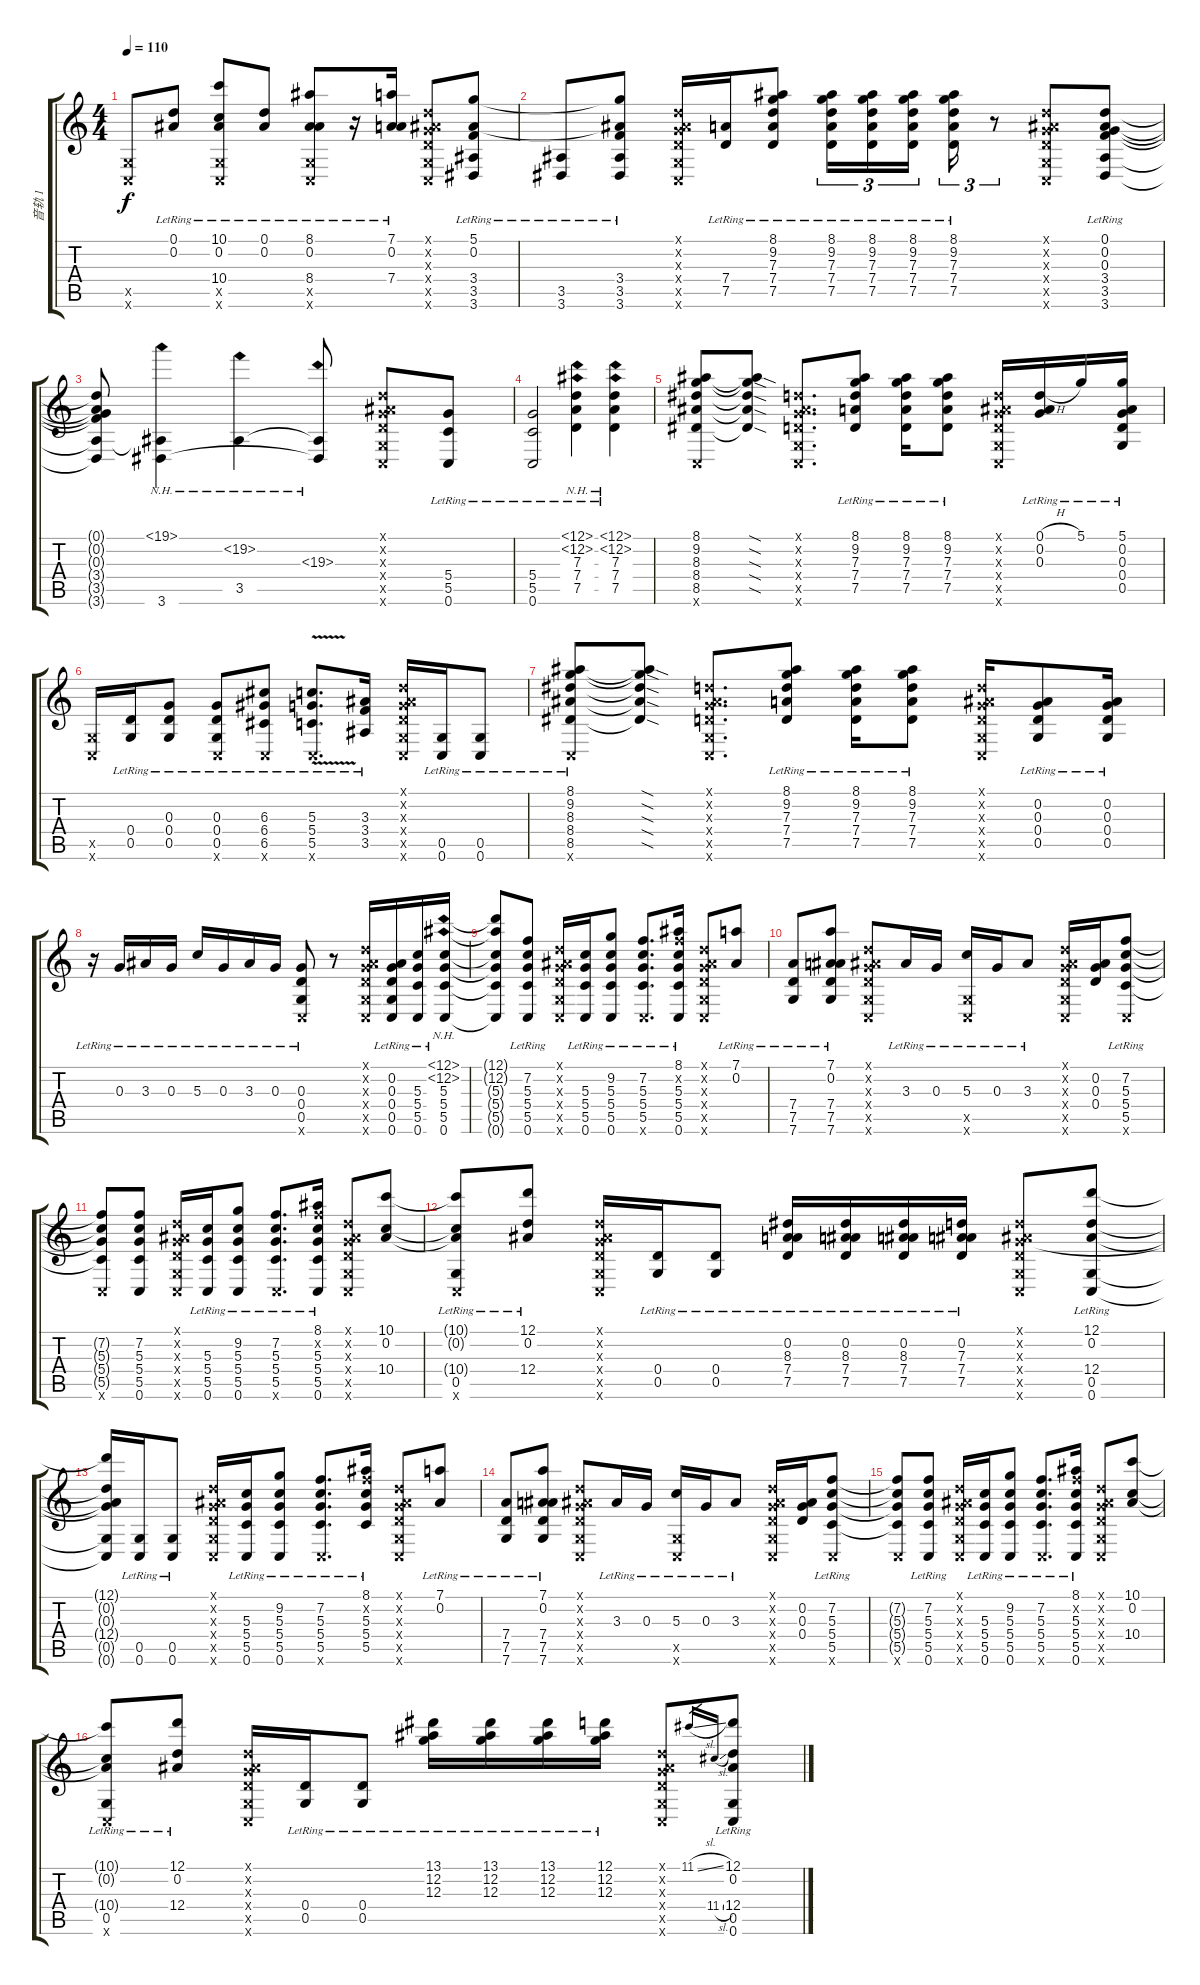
\track ("音轨 1" "音轨 1") {instrument acousticguitarsteel}
\staff {score tabs}
\tuning (D4 Bb3 G3 D3 G2 C2) {hide}
\ts (4 4)
\tempo 110
\clef g2
\ks c
(0.5{x} 0.6{x}).8{dy f} (0.1{lr} 0.2{lr}).8 (10.1{lr} 0.2{lr} 10.4{lr} 0.5{x} 0.6{x}).8 (0.1{lr} 0.2{lr}).8 (8.1{lr} 0.2{lr} 8.4{lr} 0.5{x} 0.6{x}).8 r.16 (7.1{lr} 0.2{lr} 7.4{lr}).16 (0.1{x} 0.2{x} 0.3{x} 0.4{x} 0.5{x} 0.6{x}).8 (5.1{lr} 0.2{lr} 3.4{lr} 3.5{lr} 3.6{lr}).8 |
(3.5{lr} 3.6{lr}).8 (5.1{t} 0.2{t} 3.4{lr} 3.5{lr} 3.6{lr}).8 (0.1{x} 0.2{x} 0.3{x} 0.4{x} 0.5{x} 0.6{x}).16 (7.4{lr} 7.5{lr}).16 (8.1{lr} 9.2{lr} 7.3{lr} 7.4{lr} 7.5{lr}).8 (8.1{lr} 9.2{lr} 7.3{lr} 7.4{lr} 7.5{lr}).16{tu (3 2)} (8.1{lr} 9.2{lr} 7.3{lr} 7.4{lr} 7.5{lr}).16{tu (3 2)} (8.1{lr} 9.2{lr} 7.3{lr} 7.4{lr} 7.5{lr}).16{tu (3 2) beam splitsecondary} (8.1{lr} 9.2{lr} 7.3{lr} 7.4{lr} 7.5{lr}).16{tu (3 2)} r.8{tu (3 2)} (0.1{x} 0.2{x} 0.3{x} 0.4{x} 0.5{x} 0.6{x}).8 (0.1{lr} 0.2{lr} 0.3{lr} 3.4{lr} 3.5{lr} 3.6).8 |
(0.1{t} 0.2{t} 0.3{t} 3.4{t} 3.5{t} 3.6{t}).8 (19.1{nh} 3.5{t} 3.6).4 (19.2{nh} 3.5).4 (19.3{nh} 3.5{t} 3.6{t}).8 (0.1{x} 0.2{x} 0.3{x} 0.4{x} 0.5{x} 0.6{x}).8 (5.4{lr} 5.5{lr} 0.6{lr}).8 |
(5.4{lr} 5.5{lr} 0.6{lr}).2 (12.1{nh lr} 12.2{nh lr} 7.3{lr} 7.4{lr} 7.5{lr}).4 (12.1{nh lr} 12.2{nh lr} 7.3{lr} 7.4{lr} 7.5{lr}).4 |
(8.1 9.2 8.3 8.4 8.5 0.6{x}).8 (8.1{sod t} 9.2{sod t} 8.3{sod t} 8.4{sod t} 8.5{sod t}).8 (0.1{x} 0.2{x} 0.3{x} 0.4{x} 0.5{x} 0.6{x}).8{d} (8.1{lr} 9.2{lr} 7.3{lr} 7.4{lr} 7.5{lr}).8 (8.1{lr} 9.2{lr} 7.3{lr} 7.4{lr} 7.5{lr}).16 (8.1{lr} 9.2{lr} 7.3{lr} 7.4{lr} 7.5{lr}).8 (0.1{x} 0.2{x} 0.3{x} 0.4{x} 0.5{x} 0.6{x}).16 (0.1{h lr} 0.2{lr} 0.3{lr}).16 5.1{lr}.16 (5.1{lr} 0.2{lr} 0.3{lr} 0.4{lr} 0.5{lr}).16 |
(0.5{x} 0.6{x}).16 (0.4{lr} 0.5{lr}).16 (0.3{lr} 0.4{lr} 0.5{lr}).8 (0.3{lr} 0.4{lr} 0.5{lr} 0.6{x}).8 (6.3{lr} 6.4{lr} 6.5{lr} 0.6{x}).8 (5.3{v lr} 5.4{v lr} 5.5{v lr} 0.6{x}).8{d} (3.3{lr} 3.4{lr} 3.5{lr}).16 (0.1{x} 0.2{x} 0.3{x} 0.4{x} 0.5{x} 0.6{x}).16 (0.5{lr} 0.6{lr}).16 (0.5{lr} 0.6{lr}).8 |
(8.1{lr} 9.2{lr} 8.3{lr} 8.4{lr} 8.5{lr} 0.6{x}).8 (8.1{sod t} 9.2{sod t} 8.3{sod t} 8.4{sod t} 8.5{sod t}).8 (0.1{x} 0.2{x} 0.3{x} 0.4{x} 0.5{x} 0.6{x}).8{d} (8.1{lr} 9.2{lr} 7.3{lr} 7.4{lr} 7.5{lr}).8 (8.1{lr} 9.2{lr} 7.3{lr} 7.4{lr} 7.5{lr}).16 (8.1{lr} 9.2{lr} 7.3{lr} 7.4{lr} 7.5{lr}).8 (0.1{x} 0.2{x} 0.3{x} 0.4{x} 0.5{x} 0.6{x}).16 (0.2{lr} 0.3{lr} 0.4{lr} 0.5{lr}).8 (0.2{lr} 0.3{lr} 0.4{lr} 0.5{lr}).16 |
r.16 0.3{lr}.16 3.3{lr}.16 0.3{lr}.16 5.3{lr}.16 0.3{lr}.16 3.3{lr}.16 0.3{lr}.16 (0.3{lr} 0.4{lr} 0.5{lr} 0.6{x}).8 r.8 (0.1{x} 0.2{x} 0.3{x} 0.4{x} 0.5{x} 0.6{x}).16 (0.2{lr} 0.3{lr} 0.4{lr} 0.5{lr} 0.6{lr}).16 (5.3{lr} 5.4{lr} 5.5{lr} 0.6{lr}).16 (12.1{nh lr} 12.2{nh lr} 5.3{lr} 5.4{lr} 5.5{lr} 0.6{lr}).16 |
(12.1{t} 12.2{t} 5.3{t} 5.4{t} 5.5{t} 0.6{t}).8 (7.2{lr} 5.3{lr} 5.4{lr} 5.5{lr} 0.6{lr}).8 (0.1{x} 0.2{x} 0.3{x} 0.4{x} 0.5{x} 0.6{x}).16 (5.3{lr} 5.4{lr} 5.5{lr} 0.6{lr}).16 (9.2{lr} 5.3{lr} 5.4{lr} 5.5{lr} 0.6{lr}).8 (7.2{lr} 5.3{lr} 5.4{lr} 5.5{lr} 0.6{x}).8{d} (8.1{lr} 7.2{x} 5.3{lr} 5.4{lr} 5.5{lr} 0.6{lr}).16 (0.1{x} 0.2{x} 0.3{x} 0.4{x} 0.5{x} 0.6{x}).8 (7.1{lr} 0.2{lr}).8 |
(7.4{lr} 7.5{lr} 7.6{lr}).8 (7.1{lr} 0.2{lr} 7.4{lr} 7.5{lr} 7.6{lr}).8 (0.1{x} 0.2{x} 0.3{x} 0.4{x} 0.5{x} 0.6{x}).8 3.3{lr}.16 0.3{lr}.16 (5.3{lr} 0.5{x} 0.6{x}).16 0.3{lr}.16 3.3{lr}.8 (0.1{x} 0.2{x} 0.3{x} 0.4{x} 0.5{x} 0.6{x}).16 (0.2 0.3 0.4).16 (7.2{lr} 5.3{lr} 5.4{lr} 5.5{lr} 0.6{x}).8 |
(7.2{t} 5.3{t} 5.4{t} 5.5{t} 0.6{x}).8 (7.2 5.3 5.4 5.5 0.6).8 (0.1{x} 0.2{x} 0.3{x} 0.4{x} 0.5{x} 0.6{x}).16 (5.3{lr} 5.4{lr} 5.5{lr} 0.6).16 (9.2{lr} 5.3{lr} 5.4{lr} 5.5{lr} 0.6).8 (7.2{lr} 5.3{lr} 5.4{lr} 5.5{lr} 0.6{x}).8{d} (8.1{lr} 7.2{x} 5.3{lr} 5.4{lr} 5.5{lr} 0.6).16 (0.1{x} 0.2{x} 0.3{x} 0.4{x} 0.5{x} 0.6{x}).8 (10.1 0.2 10.4).8 |
(10.1{t} 0.2{t} 10.4{t} 0.5{lr} 0.6{x}).8 (12.1 0.2 12.4{lr}).8 (0.1{x} 0.2{x} 0.3{x} 0.4{x} 0.5{x} 0.6{x}).16 (0.4{lr} 0.5{lr}).16 (0.4{lr} 0.5{lr}).8 (0.2{lr} 8.3{lr} 7.4{lr} 7.5{lr}).16 (0.2{lr} 8.3{lr} 7.4{lr} 7.5{lr}).16 (0.2{lr} 8.3{lr} 7.4{lr} 7.5{lr}).16 (0.2{lr} 7.3{lr} 7.4{lr} 7.5{lr}).16 (0.1{x} 0.2{x} 0.3{x} 0.4{x} 0.5{x} 0.6{x}).8 (12.1{lr} 0.2 12.4 0.5 0.6).8 |
(12.1{t} 0.2{t} 0.3{t} 12.4{t} 0.5{t} 0.6{t}).16 (0.5{lr} 0.6{lr}).16 (0.5{lr} 0.6{lr}).8 (0.1{x} 0.2{x} 0.3{x} 0.4{x} 0.5{x} 0.6{x}).16 (5.3{lr} 5.4{lr} 5.5{lr} 0.6).16 (9.2{lr} 5.3{lr} 5.4{lr} 5.5{lr} 0.6).8 (7.2{lr} 5.3{lr} 5.4{lr} 5.5{lr} 0.6{x}).8{d} (8.1{lr} 7.2{x} 5.3{lr} 5.4{lr} 5.5{lr}).16 (0.1{x} 0.2{x} 0.3{x} 0.4{x} 0.5{x} 0.6{x}).8 (7.1{lr} 0.2{lr}).8 |
(7.4{lr} 7.5{lr} 7.6{lr}).8 (7.1{lr} 0.2{lr} 7.4{lr} 7.5{lr} 7.6{lr}).8 (0.1{x} 0.2{x} 0.3{x} 0.4{x} 0.5{x} 0.6{x}).8 3.3{lr}.16 0.3{lr}.16 (5.3{lr} 0.5{x} 0.6{x}).16 0.3{lr}.16 3.3{lr}.8 (0.1{x} 0.2{x} 0.3{x} 0.4{x} 0.5{x} 0.6{x}).16 (0.2 0.3 0.4).16 (7.2{lr} 5.3{lr} 5.4{lr} 5.5{lr} 0.6{x}).8 |
(7.2{t} 5.3{t} 5.4{t} 5.5{t} 0.6{x}).8 (7.2{lr} 5.3{lr} 5.4{lr} 5.5{lr} 0.6).8 (0.1{x} 0.2{x} 0.3{x} 0.4{x} 0.5{x} 0.6{x}).16 (5.3{lr} 5.4{lr} 5.5{lr} 0.6).16 (9.2{lr} 5.3{lr} 5.4{lr} 5.5{lr} 0.6).8 (7.2{lr} 5.3{lr} 5.4{lr} 5.5{lr} 0.6{x}).8{d} (8.1{lr} 7.2{x} 5.3{lr} 5.4{lr} 5.5{lr} 0.6).16 (0.1{x} 0.2{x} 0.3{x} 0.4{x} 0.5{x} 0.6{x}).8 (10.1 0.2 10.4).8 |
(10.1{t} 0.2{t} 10.4{t} 0.5{lr} 0.6{x}).8 (12.1 0.2 12.4{lr}).8 (0.1{x} 0.2{x} 0.3{x} 0.4{x} 0.5{x} 0.6{x}).16 (0.4{lr} 0.5{lr}).16 (0.4{lr} 0.5{lr}).8 (13.1 12.2{lr} 12.3).16 (13.1 12.2{lr} 12.3).16 (13.1{lr} 12.2{lr} 12.3{lr}).16 (12.1{lr} 12.2{lr} 12.3{lr}).16 (0.1{x} 0.2{x} 0.3{x} 0.4{x} 0.5{x} 0.6{x}).8 11.1{sl}.16{gr} 11.4{sl}.16{gr} (12.1{lr} 0.2{lr} 12.4{lr} 0.5{lr} 0.6).8
